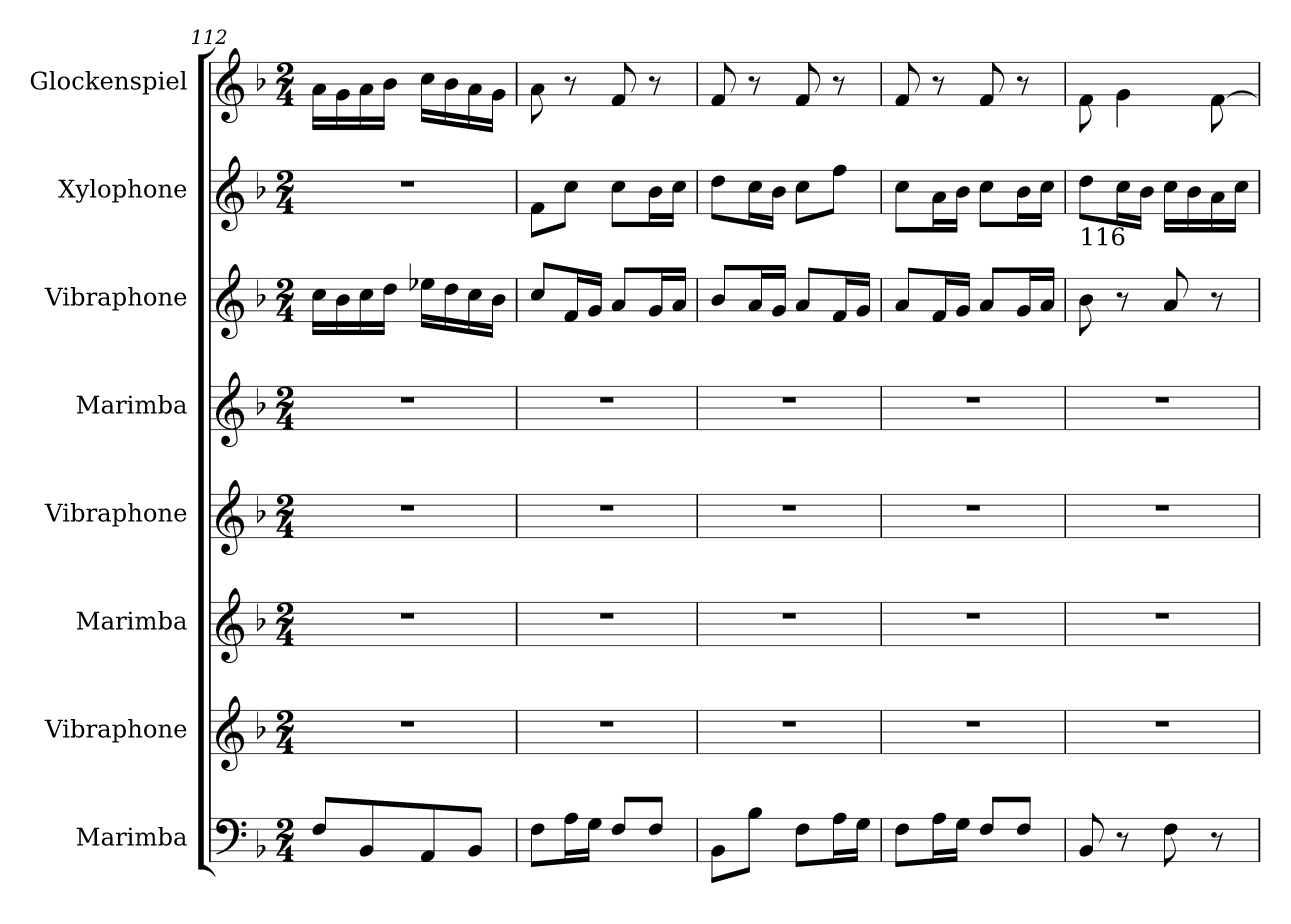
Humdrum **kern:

**kern	**kern	**kern	**kern	**kern	**kern	**kern	**kern
*part8	*part7	*part6	*part5	*part4	*part3	*part2	*part1
*staff8	*staff7	*staff6	*staff5	*staff4	*staff3	*staff2	*staff1
*I"Marimba	*I"Vibraphone	*I"Marimba	*I"Vibraphone	*I"Marimba	*I"Vibraphone	*I"Xylophone	*I"Glockenspiel
*I'Mrm.	*I'Vib.	*I'Mrm.	*I'Vib.	*I'Mrm.	*I'Vib.	*I'Xyl.	*I'Glock.
*clefF4	*clefG2	*clefG2	*clefG2	*clefG2	*clefG2	*clefG2	*clefG2
*	*	*	*	*	*	*ITrd-7c-12	*ITrd-14c-24
*k[b-]	*k[b-]	*k[b-]	*k[b-]	*k[b-]	*k[b-]	*k[b-]	*k[b-]
*M2/4	*M2/4	*M2/4	*M2/4	*M2/4	*M2/4	*M2/4	*M2/4
=112	=112	=112	=112	=112	=112	=112	=112
8F/L	2r	2r	2r	2r	16cc\LL	2r	16aaa\LL
.	.	.	.	.	16b-\	.	16ggg\
8BB-/	.	.	.	.	16cc\	.	16aaa\
.	.	.	.	.	16dd\JJ	.	16bbb-\JJ
8AA/	.	.	.	.	16ee-X\LL	.	16cccc\LL
.	.	.	.	.	16dd\	.	16bbb-\
8BB-/J	.	.	.	.	16cc\	.	16aaa\
.	.	.	.	.	16b-\JJ	.	16ggg\JJ
=113	=113	=113	=113	=113	=113	=113	=113
8F\L	2r	2r	2r	2r	8cc/L	8ff\L	8aaa\
16A\L	.	.	.	.	16f/L	8ccc\J	8r
16G\JJ	.	.	.	.	16g/JJ	.	.
8F/L	.	.	.	.	8a/L	8ccc\L	8fff/
8F/J	.	.	.	.	16g/L	16bb-\L	8r
.	.	.	.	.	16a/JJ	16ccc\JJ	.
=114	=114	=114	=114	=114	=114	=114	=114
8BB-\L	2r	2r	2r	2r	8b-/L	8ddd\L	8fff/
8B-\J	.	.	.	.	16a/L	16ccc\L	8r
.	.	.	.	.	16g/JJ	16bb-\JJ	.
8F\L	.	.	.	.	8a/L	8ccc\L	8fff/
16A\L	.	.	.	.	16f/L	8fff\J	8r
16G\JJ	.	.	.	.	16g/JJ	.	.
=115	=115	=115	=115	=115	=115	=115	=115
8F\L	2r	2r	2r	2r	8a/L	8ccc\L	8fff/
16A\L	.	.	.	.	16f/L	16aa\L	8r
16G\JJ	.	.	.	.	16g/JJ	16bb-\JJ	.
8F/L	.	.	.	.	8a/L	8ccc\L	8fff/
8F/J	.	.	.	.	16g/L	16bb-\L	8r
.	.	.	.	.	16a/JJ	16ccc\JJ	.
!!LO:LB:g=z
=116	=116	=116	=116	=116	=116	=116	=116
!	!	!	!	!	!	!LO:TX:b:t=116	!
8BB-/	2r	2r	2r	2r	8b-\	8ddd\L	8fff\
8r	.	.	.	.	8r	16ccc\L	4ggg\
.	.	.	.	.	.	16bb-\JJ	.
8F\	.	.	.	.	8a/	16ccc\LL	.
.	.	.	.	.	.	16bb-\	.
8r	.	.	.	.	8r	16aa\	[8fff\
.	.	.	.	.	.	16ccc\JJ	.
=	=	=	=	=	=	=	=
*-	*-	*-	*-	*-	*-	*-	*-
